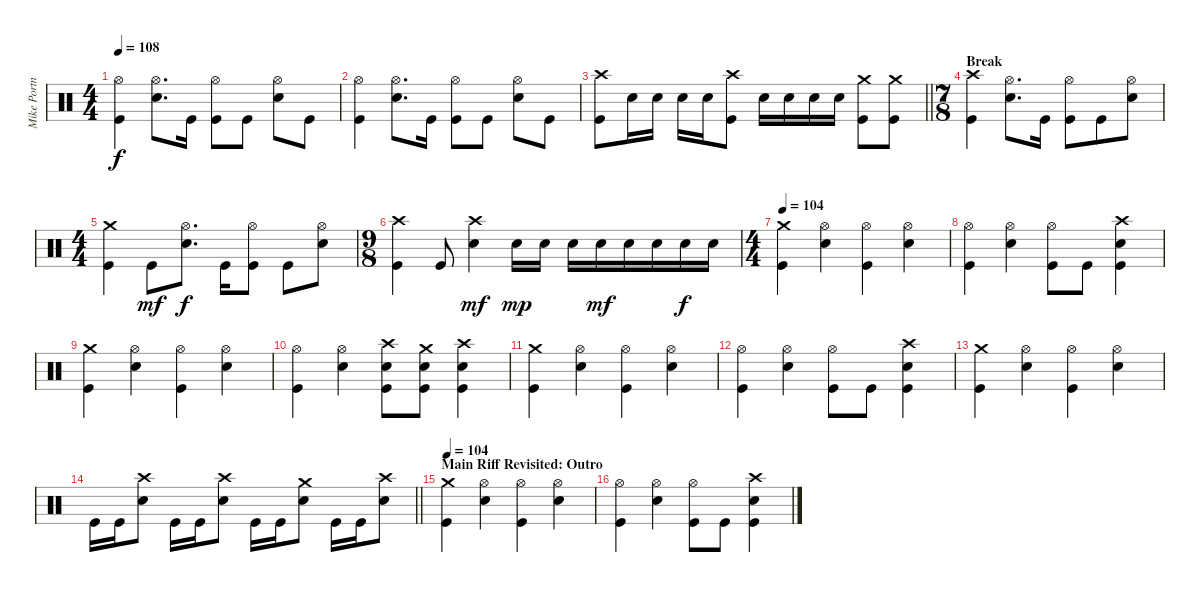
\track ("Mike Portnoy" "Mike Portn") {instrument percussion}
\staff {score}
\articulation defaults
\ts (4 4)
\tempo 108
\clef neutral
\ks c
("Hi-Hat (open)" "Kick (hit)").4{dy f} ("Hi-Hat (open)" "Electric Snare (hit)").8{d} "Kick (hit)".16 ("Hi-Hat (open)" "Kick (hit)").8 "Kick (hit)".8 ("Hi-Hat (open)" "Electric Snare (hit)").8 "Kick (hit)".8 |
("Hi-Hat (open)" "Kick (hit)").4 ("Hi-Hat (open)" "Electric Snare (hit)").8{d} "Kick (hit)".16 ("Hi-Hat (open)" "Kick (hit)").8 "Kick (hit)".8 ("Hi-Hat (open)" "Electric Snare (hit)").8 "Kick (hit)".8 |
\barLineRight lightlight
("Crash high (hit)" "Kick (hit)").8 "Electric Snare (hit)".16 "Electric Snare (hit)".16 "Electric Snare (hit)".16 "Electric Snare (hit)".16 ("Crash high (hit)" "Kick (hit)").8 "Electric Snare (hit)".16 "Electric Snare (hit)".16 "Electric Snare (hit)".16 "Electric Snare (hit)".16 ("Crash medium (hit)" "Kick (hit)").8 ("Crash medium (hit)" "Kick (hit)").8 |
\ts (7 8)
\section ("" "Break")
("Crash high (hit)" "Kick (hit)").4 ("Hi-Hat (open)" "Electric Snare (hit)").8{d} "Kick (hit)".16 ("Hi-Hat (open)" "Kick (hit)").8 "Kick (hit)".8 ("Hi-Hat (open)" "Electric Snare (hit)").8 |
\ts (4 4)
("Crash medium (hit)" "Kick (hit)").4 "Kick (hit)".8{dy mf} ("Hi-Hat (open)" "Electric Snare (hit)").8{d dy f} "Kick (hit)".16 ("Hi-Hat (open)" "Kick (hit)").8 "Kick (hit)".8 ("Hi-Hat (open)" "Electric Snare (hit)").8 |
\ts (9 8)
("Crash high (hit)" "Kick (hit)").4 "Kick (hit)".8 ("Crash high (hit)" "Electric Snare (hit)").4{dy mf} "Electric Snare (hit)".16{dy mp} "Electric Snare (hit)".16 "Electric Snare (hit)".16 "Electric Snare (hit)".16{dy mf} "Electric Snare (hit)".16 "Electric Snare (hit)".16 "Electric Snare (hit)".16{dy f} "Electric Snare (hit)".16 |
\ts (4 4)
\tempo 104
("Crash medium (hit)" "Kick (hit)").4 ("Hi-Hat (open)" "Electric Snare (hit)").4 ("Hi-Hat (open)" "Kick (hit)").4 ("Hi-Hat (open)" "Electric Snare (hit)").4 |
("Hi-Hat (open)" "Kick (hit)").4 ("Hi-Hat (open)" "Electric Snare (hit)").4 ("Hi-Hat (open)" "Kick (hit)").8 "Kick (hit)".8 ("Crash high (hit)" "Electric Snare (hit)" "Kick (hit)").4 |
("Crash medium (hit)" "Kick (hit)").4 ("Hi-Hat (open)" "Electric Snare (hit)").4 ("Hi-Hat (open)" "Kick (hit)").4 ("Hi-Hat (open)" "Electric Snare (hit)").4 |
("Hi-Hat (open)" "Kick (hit)").4 ("Hi-Hat (open)" "Electric Snare (hit)").4 ("Crash high (hit)" "Electric Snare (hit)" "Kick (hit)").8 ("Crash medium (hit)" "Electric Snare (hit)" "Kick (hit)").8 ("Crash high (hit)" "Electric Snare (hit)" "Kick (hit)").4 |
("Crash medium (hit)" "Kick (hit)").4 ("Hi-Hat (open)" "Electric Snare (hit)").4 ("Hi-Hat (open)" "Kick (hit)").4 ("Hi-Hat (open)" "Electric Snare (hit)").4 |
("Hi-Hat (open)" "Kick (hit)").4 ("Hi-Hat (open)" "Electric Snare (hit)").4 ("Hi-Hat (open)" "Kick (hit)").8 "Kick (hit)".8 ("Crash high (hit)" "Electric Snare (hit)" "Kick (hit)").4 |
("Crash medium (hit)" "Kick (hit)").4 ("Hi-Hat (open)" "Electric Snare (hit)").4 ("Hi-Hat (open)" "Kick (hit)").4 ("Hi-Hat (open)" "Electric Snare (hit)").4 |
\barLineRight lightlight "Kick (hit)".16 "Kick (hit)".16
("Crash high (hit)" "Electric Snare (hit)").8 "Kick (hit)".16 "Kick (hit)".16 ("Crash high (hit)" "Electric Snare (hit)").8 "Kick (hit)".16 "Kick (hit)".16 ("Crash medium (hit)" "Electric Snare (hit)").8 "Kick (hit)".16 "Kick (hit)".16 ("Crash high (hit)" "Electric Snare (hit)").8 |
\section ("" "Main Riff Revisited: Outro")
\tempo 104
("Crash medium (hit)" "Kick (hit)").4 ("Hi-Hat (open)" "Electric Snare (hit)").4 ("Hi-Hat (open)" "Kick (hit)").4 ("Hi-Hat (open)" "Electric Snare (hit)").4 |
("Hi-Hat (open)" "Kick (hit)").4 ("Hi-Hat (open)" "Electric Snare (hit)").4 ("Hi-Hat (open)" "Kick (hit)").8 "Kick (hit)".8 ("Crash high (hit)" "Electric Snare (hit)" "Kick (hit)").4
